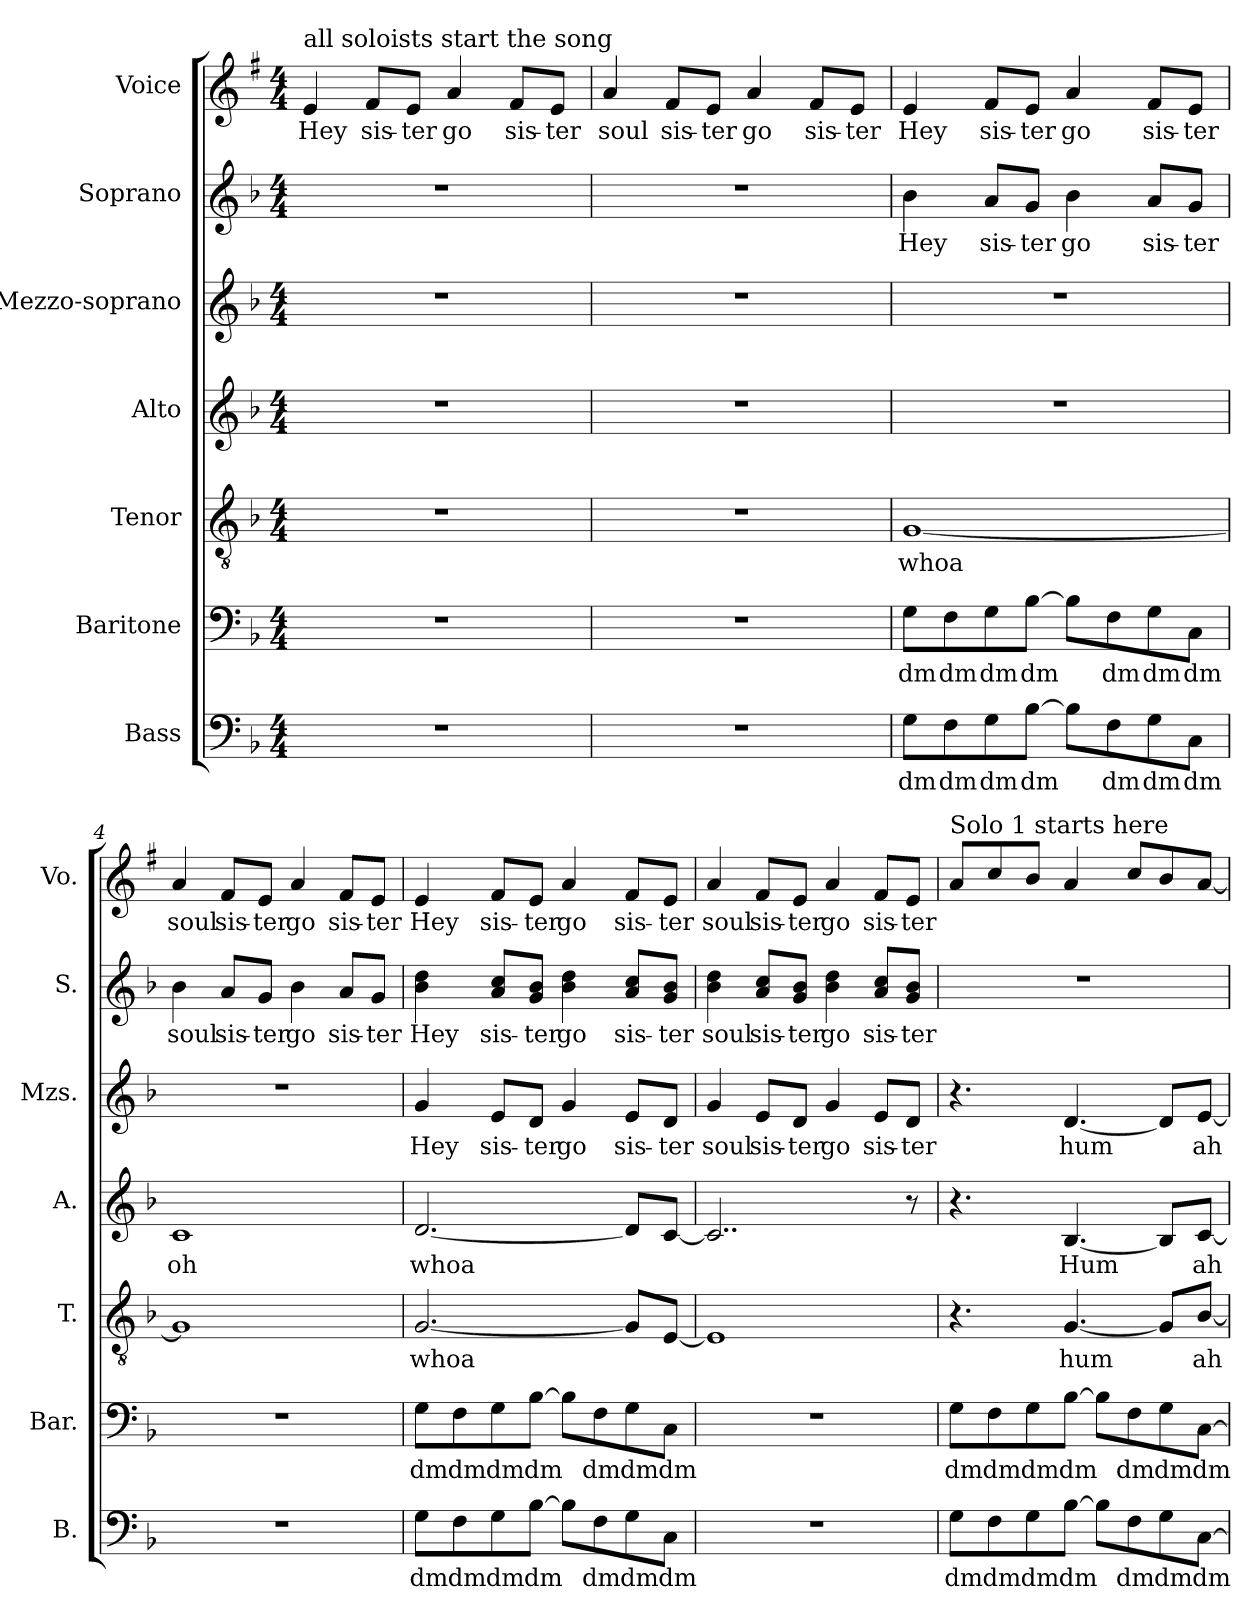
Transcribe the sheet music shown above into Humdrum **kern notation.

**kern	**text	**kern	**text	**kern	**text	**kern	**text	**kern	**text	**kern	**text	**kern	**text
*part7	*part7	*part6	*part6	*part5	*part5	*part4	*part4	*part3	*part3	*part2	*part2	*part1	*part1
*staff7	*staff7	*staff6	*staff6	*staff5	*staff5	*staff4	*staff4	*staff3	*staff3	*staff2	*staff2	*staff1	*staff1
*I"Bass	*	*I"Baritone	*	*I"Tenor	*	*I"Alto	*	*I"Mezzo-soprano	*	*I"Soprano	*	*I"Voice	*
*I'B.	*	*I'Bar.	*	*I'T.	*	*I'A.	*	*I'Mzs.	*	*I'S.	*	*I'Vo.	*
*clefF4	*	*clefF4	*	*clefGv2	*	*clefG2	*	*clefG2	*	*clefG2	*	*clefG2	*
*	*	*	*	*	*	*	*	*	*	*	*	*ITrd1c2	*
*k[b-]	*	*k[b-]	*	*k[b-]	*	*k[b-]	*	*k[b-]	*	*k[b-]	*	*k[b-]	*
*M4/4	*	*M4/4	*	*M4/4	*	*M4/4	*	*M4/4	*	*M4/4	*	*M4/4	*
*MM110	*	*MM110	*	*MM110	*	*MM110	*	*MM110	*	*MM110	*	*MM110	*
=1	=1	=1	=1	=1	=1	=1	=1	=1	=1	=1	=1	=1	=1
!	!	!	!	!	!	!	!	!	!	!	!	!LO:TX:a:t=all soloists start the song	!
!	!	!	!	!	!	!	!	!	!	!	!	!	!LO:LY:b
1r	.	1r	.	1r	.	1r	.	1r	.	1r	.	4d/	Hey
!	!	!	!	!	!	!	!	!	!	!	!	!	!LO:LY:b
.	.	.	.	.	.	.	.	.	.	.	.	8e/L	sis-
!	!	!	!	!	!	!	!	!	!	!	!	!	!LO:LY:b
.	.	.	.	.	.	.	.	.	.	.	.	8d/J	-ter
!	!	!	!	!	!	!	!	!	!	!	!	!	!LO:LY:b
.	.	.	.	.	.	.	.	.	.	.	.	4g/	go
!	!	!	!	!	!	!	!	!	!	!	!	!	!LO:LY:b
.	.	.	.	.	.	.	.	.	.	.	.	8e/L	sis-
!	!	!	!	!	!	!	!	!	!	!	!	!	!LO:LY:b
.	.	.	.	.	.	.	.	.	.	.	.	8d/J	-ter
=2	=2	=2	=2	=2	=2	=2	=2	=2	=2	=2	=2	=2	=2
!	!	!	!	!	!	!	!	!	!	!	!	!	!LO:LY:b
1r	.	1r	.	1r	.	1r	.	1r	.	1r	.	4g/	soul
!	!	!	!	!	!	!	!	!	!	!	!	!	!LO:LY:b
.	.	.	.	.	.	.	.	.	.	.	.	8e/L	sis-
!	!	!	!	!	!	!	!	!	!	!	!	!	!LO:LY:b
.	.	.	.	.	.	.	.	.	.	.	.	8d/J	-ter
!	!	!	!	!	!	!	!	!	!	!	!	!	!LO:LY:b
.	.	.	.	.	.	.	.	.	.	.	.	4g/	go
!	!	!	!	!	!	!	!	!	!	!	!	!	!LO:LY:b
.	.	.	.	.	.	.	.	.	.	.	.	8e/L	sis-
!	!	!	!	!	!	!	!	!	!	!	!	!	!LO:LY:b
.	.	.	.	.	.	.	.	.	.	.	.	8d/J	-ter
=3	=3	=3	=3	=3	=3	=3	=3	=3	=3	=3	=3	=3	=3
!	!LO:LY:b	!	!LO:LY:b	!	!LO:LY:b	!	!	!	!	!	!LO:LY:b	!	!LO:LY:b
8G\L	dm	8G\L	dm	[1G	whoa	1r	.	1r	.	4b-\	Hey	4d/	Hey
!	!LO:LY:b	!	!LO:LY:b	!	!	!	!	!	!	!	!	!	!
8F\	dm	8F\	dm	.	.	.	.	.	.	.	.	.	.
!	!LO:LY:b	!	!LO:LY:b	!	!	!	!	!	!	!	!LO:LY:b	!	!LO:LY:b
8G\	dm	8G\	dm	.	.	.	.	.	.	8a/L	sis-	8e/L	sis-
!	!LO:LY:b	!	!LO:LY:b	!	!	!	!	!	!	!	!LO:LY:b	!	!LO:LY:b
[8B-\J	dm	[8B-\J	dm	.	.	.	.	.	.	8g/J	-ter	8d/J	-ter
!	!	!	!	!	!	!	!	!	!	!	!LO:LY:b	!	!LO:LY:b
8B-\L]	.	8B-\L]	.	.	.	.	.	.	.	4b-\	go	4g/	go
!	!LO:LY:b	!	!LO:LY:b	!	!	!	!	!	!	!	!	!	!
8F\	dm	8F\	dm	.	.	.	.	.	.	.	.	.	.
!	!LO:LY:b	!	!LO:LY:b	!	!	!	!	!	!	!	!LO:LY:b	!	!LO:LY:b
8G\	dm	8G\	dm	.	.	.	.	.	.	8a/L	sis-	8e/L	sis-
!	!LO:LY:b	!	!LO:LY:b	!	!	!	!	!	!	!	!LO:LY:b	!	!LO:LY:b
8C\J	dm	8C\J	dm	.	.	.	.	.	.	8g/J	-ter	8d/J	-ter
!!LO:PB:g=z
=4	=4	=4	=4	=4	=4	=4	=4	=4	=4	=4	=4	=4	=4
!	!	!	!	!	!	!	!LO:LY:b	!	!	!	!LO:LY:b	!	!LO:LY:b
1r	.	1r	.	1G]	.	1c	oh	1r	.	4b-\	soul	4g/	soul
!	!	!	!	!	!	!	!	!	!	!	!LO:LY:b	!	!LO:LY:b
.	.	.	.	.	.	.	.	.	.	8a/L	sis-	8e/L	sis-
!	!	!	!	!	!	!	!	!	!	!	!LO:LY:b	!	!LO:LY:b
.	.	.	.	.	.	.	.	.	.	8g/J	-ter	8d/J	-ter
!	!	!	!	!	!	!	!	!	!	!	!LO:LY:b	!	!LO:LY:b
.	.	.	.	.	.	.	.	.	.	4b-\	go	4g/	go
!	!	!	!	!	!	!	!	!	!	!	!LO:LY:b	!	!LO:LY:b
.	.	.	.	.	.	.	.	.	.	8a/L	sis-	8e/L	sis-
!	!	!	!	!	!	!	!	!	!	!	!LO:LY:b	!	!LO:LY:b
.	.	.	.	.	.	.	.	.	.	8g/J	-ter	8d/J	-ter
=5	=5	=5	=5	=5	=5	=5	=5	=5	=5	=5	=5	=5	=5
!	!LO:LY:b	!	!LO:LY:b	!	!LO:LY:b	!	!LO:LY:b	!	!LO:LY:b	!	!LO:LY:b	!	!LO:LY:b
8G\L	dm	8G\L	dm	[2.G/	whoa	[2.d/	whoa	4g/	Hey	4b-\ 4dd\	Hey	4d/	Hey
!	!LO:LY:b	!	!LO:LY:b	!	!	!	!	!	!	!	!	!	!
8F\	dm	8F\	dm	.	.	.	.	.	.	.	.	.	.
!	!LO:LY:b	!	!LO:LY:b	!	!	!	!	!	!LO:LY:b	!	!LO:LY:b	!	!LO:LY:b
8G\	dm	8G\	dm	.	.	.	.	8e/L	sis-	8a/ 8cc/L	sis-	8e/L	sis-
!	!LO:LY:b	!	!LO:LY:b	!	!	!	!	!	!LO:LY:b	!	!LO:LY:b	!	!LO:LY:b
[8B-\J	dm	[8B-\J	dm	.	.	.	.	8d/J	-ter	8g/ 8b-/J	-ter	8d/J	-ter
!	!	!	!	!	!	!	!	!	!LO:LY:b	!	!LO:LY:b	!	!LO:LY:b
8B-\L]	.	8B-\L]	.	.	.	.	.	4g/	go	4b-\ 4dd\	go	4g/	go
!	!LO:LY:b	!	!LO:LY:b	!	!	!	!	!	!	!	!	!	!
8F\	dm	8F\	dm	.	.	.	.	.	.	.	.	.	.
!	!LO:LY:b	!	!LO:LY:b	!	!	!	!	!	!LO:LY:b	!	!LO:LY:b	!	!LO:LY:b
8G\	dm	8G\	dm	8G/L]	.	8d/L]	.	8e/L	sis-	8a/ 8cc/L	sis-	8e/L	sis-
!	!LO:LY:b	!	!LO:LY:b	!	!	!	!	!	!LO:LY:b	!	!LO:LY:b	!	!LO:LY:b
8C\J	dm	8C\J	dm	[8E/J	.	[8c/J	.	8d/J	-ter	8g/ 8b-/J	-ter	8d/J	-ter
=6	=6	=6	=6	=6	=6	=6	=6	=6	=6	=6	=6	=6	=6
!	!	!	!	!	!	!	!	!	!LO:LY:b	!	!LO:LY:b	!	!LO:LY:b
1r	.	1r	.	1E]	.	2..c/]	.	4g/	soul	4b-\ 4dd\	soul	4g/	soul
!	!	!	!	!	!	!	!	!	!LO:LY:b	!	!LO:LY:b	!	!LO:LY:b
.	.	.	.	.	.	.	.	8e/L	sis-	8a/ 8cc/L	sis-	8e/L	sis-
!	!	!	!	!	!	!	!	!	!LO:LY:b	!	!LO:LY:b	!	!LO:LY:b
.	.	.	.	.	.	.	.	8d/J	-ter	8g/ 8b-/J	-ter	8d/J	-ter
!	!	!	!	!	!	!	!	!	!LO:LY:b	!	!LO:LY:b	!	!LO:LY:b
.	.	.	.	.	.	.	.	4g/	go	4b-\ 4dd\	go	4g/	go
!	!	!	!	!	!	!	!	!	!LO:LY:b	!	!LO:LY:b	!	!LO:LY:b
.	.	.	.	.	.	.	.	8e/L	sis-	8a/ 8cc/L	sis-	8e/L	sis-
!	!	!	!	!	!	!	!	!	!LO:LY:b	!	!LO:LY:b	!	!LO:LY:b
.	.	.	.	.	.	8r	.	8d/J	-ter	8g/ 8b-/J	-ter	8d/J	-ter
!!LO:PB:g=z
=7	=7	=7	=7	=7	=7	=7	=7	=7	=7	=7	=7	=7	=7
!	!	!	!	!	!	!	!	!	!	!	!	!LO:TX:a:t=Solo 1 starts here	!
!	!LO:LY:b	!	!LO:LY:b	!	!	!	!	!	!	!	!	!	!
8G\L	dm	8G\L	dm	4.r	.	4.r	.	4.r	.	1r	.	8g/L	.
!	!LO:LY:b	!	!LO:LY:b	!	!	!	!	!	!	!	!	!	!
8F\	dm	8F\	dm	.	.	.	.	.	.	.	.	8b-/	.
!	!LO:LY:b	!	!LO:LY:b	!	!	!	!	!	!	!	!	!	!
8G\	dm	8G\	dm	.	.	.	.	.	.	.	.	8a/J	.
!	!LO:LY:b	!	!LO:LY:b	!	!LO:LY:b	!	!LO:LY:b	!	!LO:LY:b	!	!	!	!
[8B-\J	dm	[8B-\J	dm	[4.G/	hum	[4.B-/	Hum	[4.d/	hum	.	.	4g/	.
8B-\L]	.	8B-\L]	.	.	.	.	.	.	.	.	.	.	.
!	!LO:LY:b	!	!LO:LY:b	!	!	!	!	!	!	!	!	!	!
8F\	dm	8F\	dm	.	.	.	.	.	.	.	.	8b-/L	.
!	!LO:LY:b	!	!LO:LY:b	!	!	!	!	!	!	!	!	!	!
8G\	dm	8G\	dm	8G/L]	.	8B-/L]	.	8d/L]	.	.	.	8a/	.
!	!LO:LY:b	!	!LO:LY:b	!	!LO:LY:b	!	!LO:LY:b	!	!LO:LY:b	!	!	!	!
[8C\J	dm	[8C\J	dm	[8B-/J	ah	[8c/J	ah	[8e/J	ah	.	.	[8g/J	.
=	=	=	=	=	=	=	=	=	=	=	=	=	=
*-	*-	*-	*-	*-	*-	*-	*-	*-	*-	*-	*-	*-	*-
